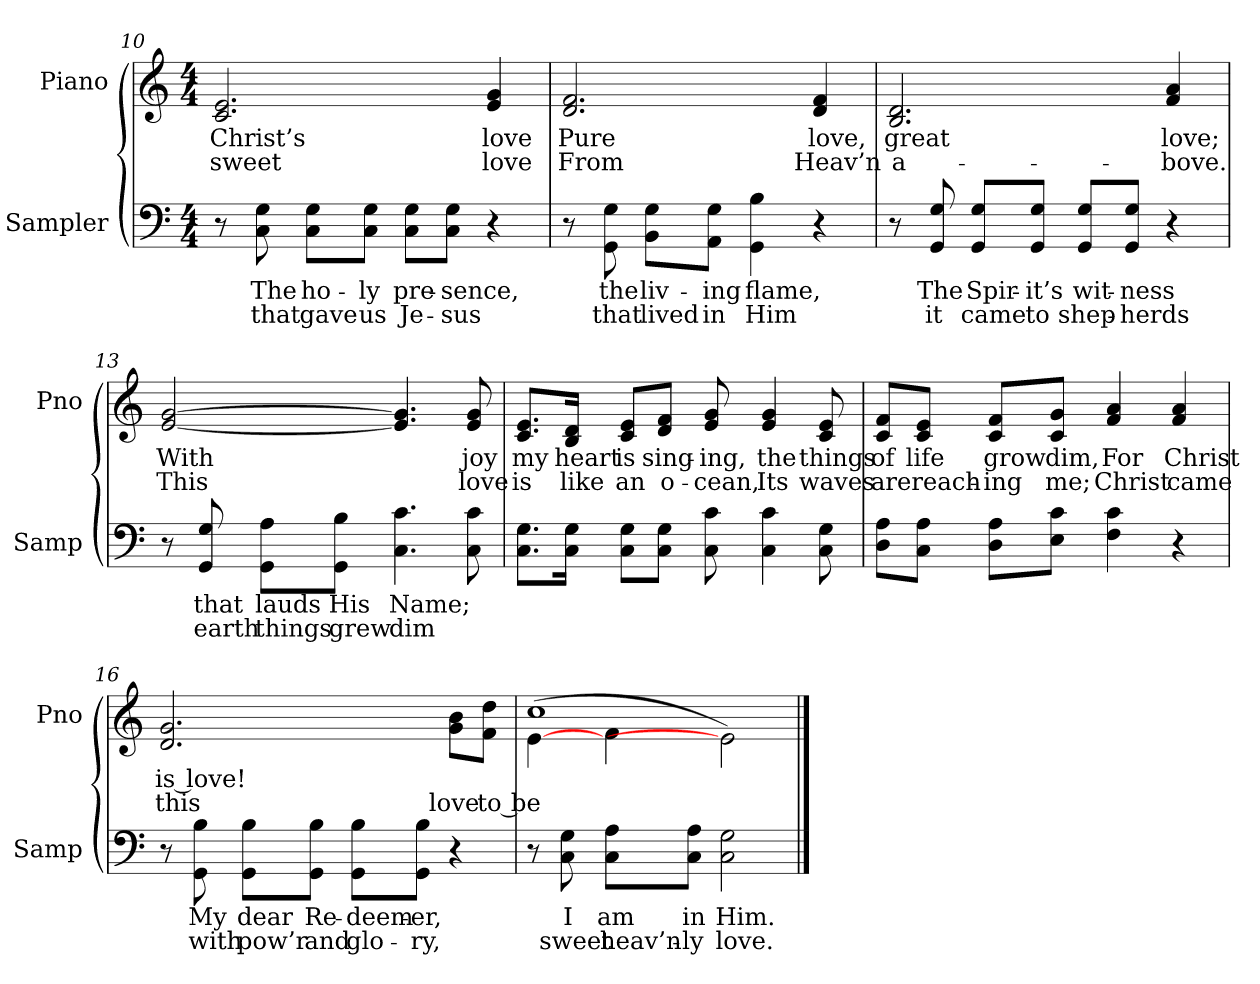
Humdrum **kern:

**kern	**text	**text	**kern	**text	**text
*part2	*part2	*part2	*part1	*part1	*part1
*staff2	*staff2	*staff2	*staff1	*staff1	*staff1
*I"Sampler	*	*	*I"Piano	*	*
*I'Samp	*	*	*I'Pno	*	*
*clefF4	*	*	*clefG2	*	*
*M4/4	*	*	*M4/4	*	*
=10	=10	=10	=10	=10	=10
8r	.	.	2.c 2.e	Christ’s	sweet
8C 8G	The	that	.	.	.
8C\ 8G\L	ho-	gave	.	.	.
8C\ 8G\J	-ly	us	.	.	.
8C\ 8G\L	pre-	Je-	.	.	.
8C\ 8G\J	-sence,	-sus	.	.	.
4r	.	.	4e 4g	love	love
=11	=11	=11	=11	=11	=11
8r	.	.	2.d 2.f	Pure	From
8GG\ 8G\	the	that	.	.	.
8BB\ 8G\L	liv-	lived	.	.	.
8AA\ 8G\J	-ing	in	.	.	.
4GG 4B	flame,	Him	.	.	.
4r	.	.	4d 4f	love,	Heav’n
=12	=12	=12	=12	=12	=12
8r	.	.	2.B 2.d	great	a-
8GG 8G	The	it	.	.	.
8GG/ 8G/L	Spir-	came	.	.	.
8GG/ 8G/J	-it’s	to	.	.	.
8GG/ 8G/L	wit-	shep-	.	.	.
8GG/ 8G/J	-ness	-herds	.	.	.
4r	.	.	4f 4a	love;	-bove.
=13	=13	=13	=13	=13	=13
8r	.	.	[2e [2g	With	This
8GG 8G	that	earth	.	.	.
8GG\ 8A\L	lauds	things	.	.	.
8GG\ 8B\J	His	grew	.	.	.
4.C 4.c	Name;	dim	4.e] 4.g]	.	.
8C 8c	.	.	8e 8g	joy	love
=14	=14	=14	=14	=14	=14
8.C\ 8.G\L	.	.	8.c/ 8.e/L	my	is
16C\ 16G\Jk	.	.	16B/ 16d/Jk	heart	like
8C\ 8G\L	.	.	8c/ 8e/L	is	an
8C\ 8G\J	.	.	8d/ 8f/J	sing-	o-
8C 8c	.	.	8e 8g	-ing,	-cean,
4C 4c	.	.	4e 4g	the	Its
8C 8G	.	.	8c 8e	things	waves
=15	=15	=15	=15	=15	=15
8D\ 8A\L	.	.	8c/ 8f/L	of	are
8C\ 8A\J	.	.	8c/ 8e/J	life	reach-
8D\ 8A\L	.	.	8c/ 8f/L	grow	-ing
8E\ 8c\J	.	.	8c/ 8g/J	dim,	me;
4F 4c	.	.	4f 4a	For	Christ
4r	.	.	4f 4a	Christ	came
=16	=16	=16	=16	=16	=16
8r	.	.	2.d 2.g	is love!	this
8GG 8B	My	with	.	.	.
8GG\ 8B\L	dear	pow’r	.	.	.
8GG\ 8B\J	Re-	and	.	.	.
8GG\ 8B\L	-deem-	glo-	.	.	.
8GG\ 8B\J	-er,	-ry,	.	.	.
4r	.	.	8g\ 8b\L	.	love
.	.	.	8f\ 8dd\J	.	to be
=17	=17	=17	=17	=17	=17
*	*	*	*^	*	*
8r	.	.	([4e\	1cc	.	.
8C 8G	I	sweet	.	.	.	.
8C\ 8A\L	am	heav’n-	4f\	.	.	.
8C\ 8A\J	in	-ly	.	.	.	.
2C 2G	Him.	love.	2e\])	.	.	.
*	*	*	*v	*v	*	*
==	==	==	==	==	==
*-	*-	*-	*-	*-	*-
